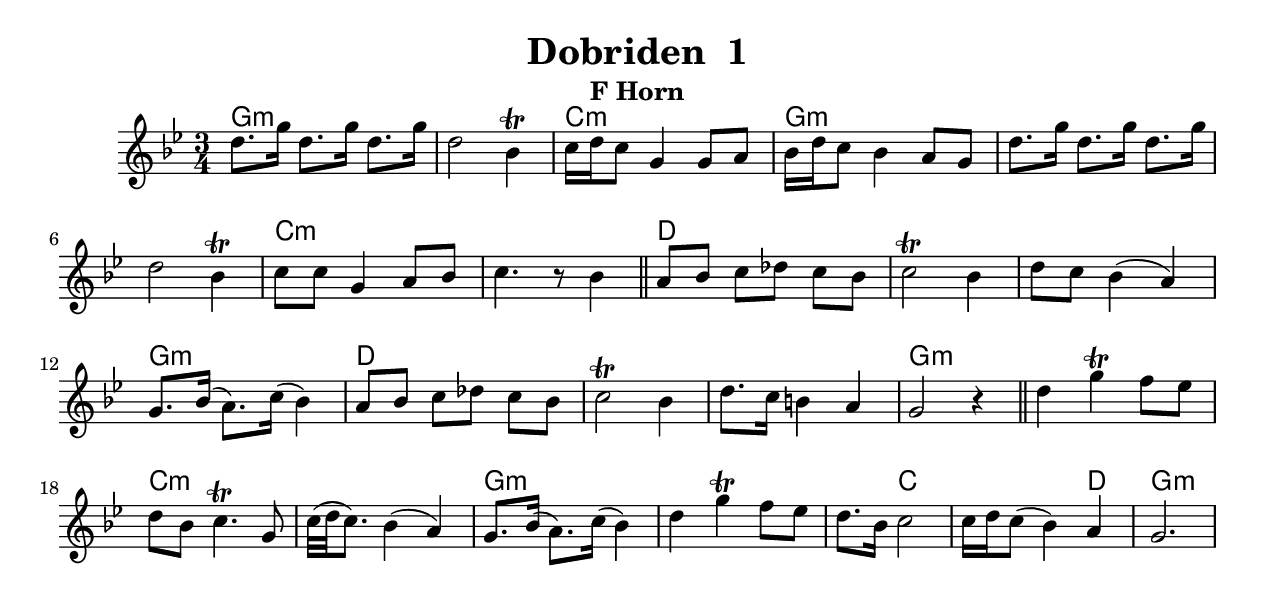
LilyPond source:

\version "2.18.0"
\include "english.ly"
\pointAndClickOff
\paper{
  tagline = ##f
  print-all-headers = ##t
  #(set-paper-size "letter")
}
date = #(strftime "%d-%m-%Y" (localtime (current-time)))

%\markup{ \italic{ " Updated " \date  }  }

%\markup{ Got something to say? }

global = {
  \clef treble
  \key g \minor
  \time 3/4
  \set Score.markFormatter = #format-mark-box-alphabet
}

%#################################### Melody ########################
melody = \relative c'' {
  \global
  %\partial 16*3 a16 d f   %lead in notes
  d8. g16 d8. g16 d8. g16
  d2 bf4 \trill
  c16 d c8 g4 g8 a|
  bf16 d c8 bf4 a8 g

  d'8. g16 d8. g16 d8. g16
  d2 bf4 \trill
  c8 c g4 a8 bf|
  c4. r8 bf4 \bar "||"
  a8 [bf] c [df] c [bf]|
  c2 \trill bf4
  d8 c bf4(a)

  g8. bf16(a8.) c16(bf4)| %kvetch

  a8 [bf] c [df] c [bf]|
  c2 \trill bf4
  d8. c16 b4 a
  g2 r4 \bar"||"

  d'4 g\trill f8 ef|
  d8 bf c4.\trill g8
  c32(d c8.) bf4(a)|
  g8. bf16(a8.) c16(bf4)| %kvetch

  d4 g\trill f8 ef|
  d8. bf16 c2|
  c16 d c8(bf4) a
  g2.
}
%################################# Lyrics #####################
%\addlyrics{  }
%################################# Chords #######################
harmonies = \chordmode {
  g4*6:m
  c4*3:m
  g4*9:m
  c4*6:m
  %bar
  d4*9
  g4*3:m
  d4*9
  g4*6:m
  %bar
  c4*6:m
  g4*7:m
  c4*4
  d4
  g4*3:m

}

\score {
  <<
    \new ChordNames {
      \set chordChanges = ##f
      \harmonies
    }
    \new Staff
    \melody
  >>
  \header{
    title= "Dobriden  1"
    subtitle=""
    composer= ""
    instrument = "F Horn"
    arranger= ""
  }
  \layout{indent = 1.0\cm}
  \midi {
    \tempo 4 = 120

    % \midi { }
  }
}
%{
% more verses:
\markup{}
\markup {
  \fill-line {
    \hspace #0.1 % distance from left margin
    \column {
      \line { "1."
	\column {
	  ""
	}
      }
      \hspace #0.2 % vertical distance between verses
      \line { "2."
	\column {
	 ""
	}
      }
    }
    \hspace #0.1  % horiz. distance between columns
    \column {
      \line { "3."
	\column {
	  ""
	}
      }
      \hspace #0.2 % distance between verses
      \line { "4."
	\column {
	 ""
	}
      }
    }
    \hspace #0.1 % distance to right margin
  }
}

%}
